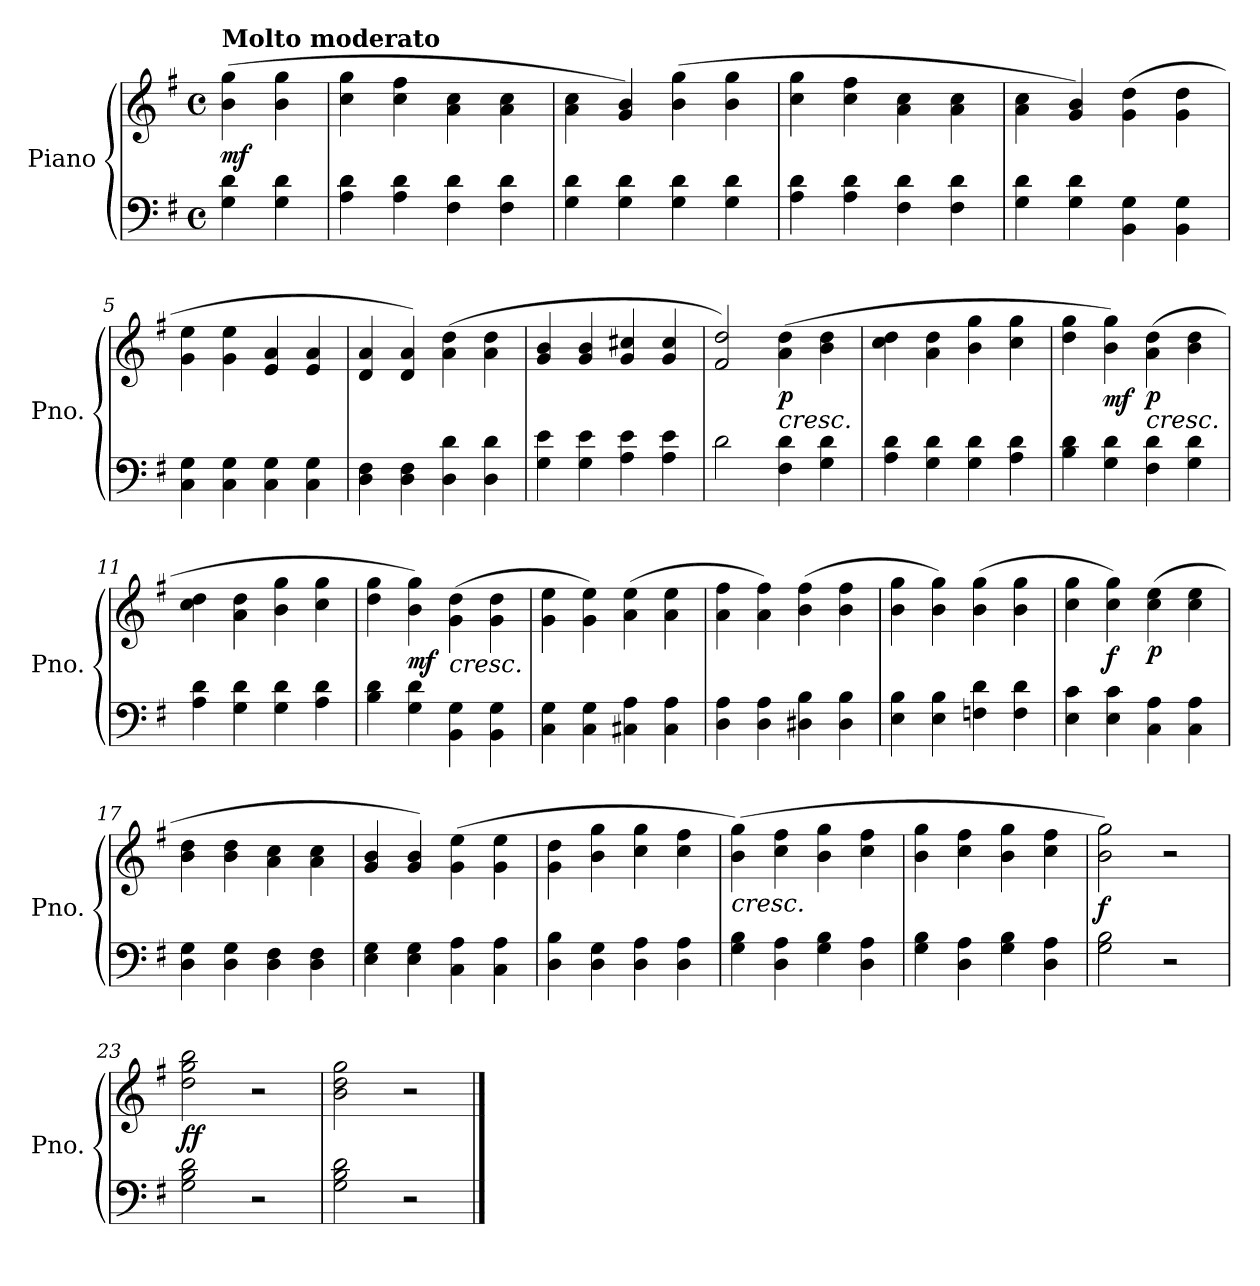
**kern	**kern	**dynam
*part1	*part1	*part1
*staff2	*staff1	*staff1/2
*I"Piano	*	*
*I'Pno.	*	*
*clefF4	*clefG2	*
*k[f#]	*k[f#]	*
*M4/4	*M4/4	*
*met(c)	*met(c)	*
=	=	=
!	!LO:TX:a:B:t=Molto moderato	!
!	!	!LO:DY:b
4G\ 4d\	(>4b\ 4gg\	mf
4G\ 4d\	4b\ 4gg\	.
=1	=1	=1
4A\ 4d\	4cc\ 4gg\	.
4A\ 4d\	4cc\ 4ff#\	.
4F#\ 4d\	4a\ 4cc\	.
4F#\ 4d\	4a\ 4cc\	.
=2	=2	=2
4G\ 4d\	4a\ 4cc\	.
4G\ 4d\	4g/ 4b/)	.
4G\ 4d\	(>4b\ 4gg\	.
4G\ 4d\	4b\ 4gg\	.
=3	=3	=3
4A\ 4d\	4cc\ 4gg\	.
4A\ 4d\	4cc\ 4ff#\	.
4F#\ 4d\	4a\ 4cc\	.
4F#\ 4d\	4a\ 4cc\	.
=4	=4	=4
4G\ 4d\	4a\ 4cc\	.
4G\ 4d\	4g/ 4b/)	.
4BB\ 4G\	(>4g\ 4dd\	.
4BB\ 4G\	4g\ 4dd\	.
=5	=5	=5
4C\ 4G\	4g\ 4ee\	.
4C\ 4G\	4g\ 4ee\	.
4C\ 4G\	4e/ 4a/	.
4C\ 4G\	4e/ 4a/	.
!!LO:LB:g=z
=6	=6	=6
4D\ 4F#\	4d/ 4a/	.
4D\ 4F#\	4d/ 4a/)	.
4D\ 4d\	(>4a\ 4dd\	.
4D\ 4d\	4a\ 4dd\	.
=7	=7	=7
4G\ 4e\	4g/ 4b/	.
4G\ 4e\	4g/ 4b/	.
4A\ 4e\	4g/ 4cc#X/	.
4A\ 4e\	4g/ 4cc#/	.
=8	=8	=8
2d\	2f#/ 2dd/)	.
!	!	!LO:HP:b
!	!	!LO:DY:n=1:b
4F#\ 4d\	(>4a\ 4dd\	< p
4G\ 4d\	4b\ 4dd\	.
=9	=9	=9
4A\ 4d\	4cc\ 4dd\	.
4G\ 4d\	4a\ 4dd\	.
4G\ 4d\	4b\ 4gg\	.
4A\ 4d\	4cc\ 4gg\	.
=10	=10	=10
4B\ 4d\	4dd\ 4gg\	.
!	!	!LO:DY:b
4G\ 4d\	4b\ 4gg\)	mf
!	!	!LO:HP:n=1:b
!	!	!LO:DY:n=1:b
4F#\ 4d\	(>4a\ 4dd\	[ < p
4G\ 4d\	4b\ 4dd\	.
=11	=11	=11
4A\ 4d\	4cc\ 4dd\	.
4G\ 4d\	4a\ 4dd\	.
4G\ 4d\	4b\ 4gg\	.
4A\ 4d\	4cc\ 4gg\	.
!!LO:LB:g=z
=12	=12	=12
4B\ 4d\	4dd\ 4gg\	.
!	!	!LO:DY:b
4G\ 4d\	4b\ 4gg\)	mf
!	!	!LO:HP:n=1:b
4BB\ 4G\	(>4g\ 4dd\	[ <
4BB\ 4G\	4g\ 4dd\	.
=13	=13	=13
4C\ 4G\	4g\ 4ee\	.
4C\ 4G\	4g\ 4ee\)	.
4C#X\ 4A\	(>4a\ 4ee\	.
4C#\ 4A\	4a\ 4ee\	.
=14	=14	=14
4D\ 4A\	4a\ 4ff#\	.
4D\ 4A\	4a\ 4ff#\)	.
4D#X\ 4B\	(>4b\ 4ff#\	.
4D#\ 4B\	4b\ 4ff#\	.
=15	=15	=15
4E\ 4B\	4b\ 4gg\	.
4E\ 4B\	4b\ 4gg\)	.
4Fn\ 4d\	(>4b\ 4gg\	.
4F\ 4d\	4b\ 4gg\	.
=16	=16	=16
4E\ 4c\	4cc\ 4gg\	.
!	!	!LO:DY:b
4E\ 4c\	4cc\ 4gg\)	f
!	!	!LO:DY:n=1:b
4C\ 4A\	(>4cc\ 4ee\	[ p
4C\ 4A\	4cc\ 4ee\	.
=17	=17	=17
4D\ 4G\	4b\ 4dd\	.
4D\ 4G\	4b\ 4dd\	.
4D\ 4F#\	4a\ 4cc\	.
4D\ 4F#\	4a\ 4cc\	.
!!LO:LB:g=z
=18	=18	=18
4E\ 4G\	4g/ 4b/	.
4E\ 4G\	4g/ 4b/)	.
4C\ 4A\	(>4g\ 4ee\	.
4C\ 4A\	4g\ 4ee\	.
=19	=19	=19
4D\ 4B\	4g\ 4dd\	.
4D\ 4G\	4b\ 4gg\	.
4D\ 4A\	4cc\ 4gg\	.
4D\ 4A\	4cc\ 4ff#\	.
=20	=20	=20
!	!	!LO:HP:b
4G\ 4B\	(>4b\ 4gg\)	<
4D\ 4A\	4cc\ 4ff#\	.
4G\ 4B\	4b\ 4gg\	.
4D\ 4A\	4cc\ 4ff#\	.
=21	=21	=21
4G\ 4B\	4b\ 4gg\	.
4D\ 4A\	4cc\ 4ff#\	.
4G\ 4B\	4b\ 4gg\	.
4D\ 4A\	4cc\ 4ff#\	.
=22	=22	=22
!	!	!LO:DY:b
2G\ 2B\	2b\ 2gg\)	f
2r	2r	[
=23	=23	=23
!	!	!LO:DY:b
2G\ 2B\ 2d\	2dd\ 2gg\ 2bb\	ff
2r	2r	.
=24	=24	=24
2G\ 2B\ 2d\	2b\ 2dd\ 2gg\	.
2r	2r	.
==	==	==
*-	*-	*-
